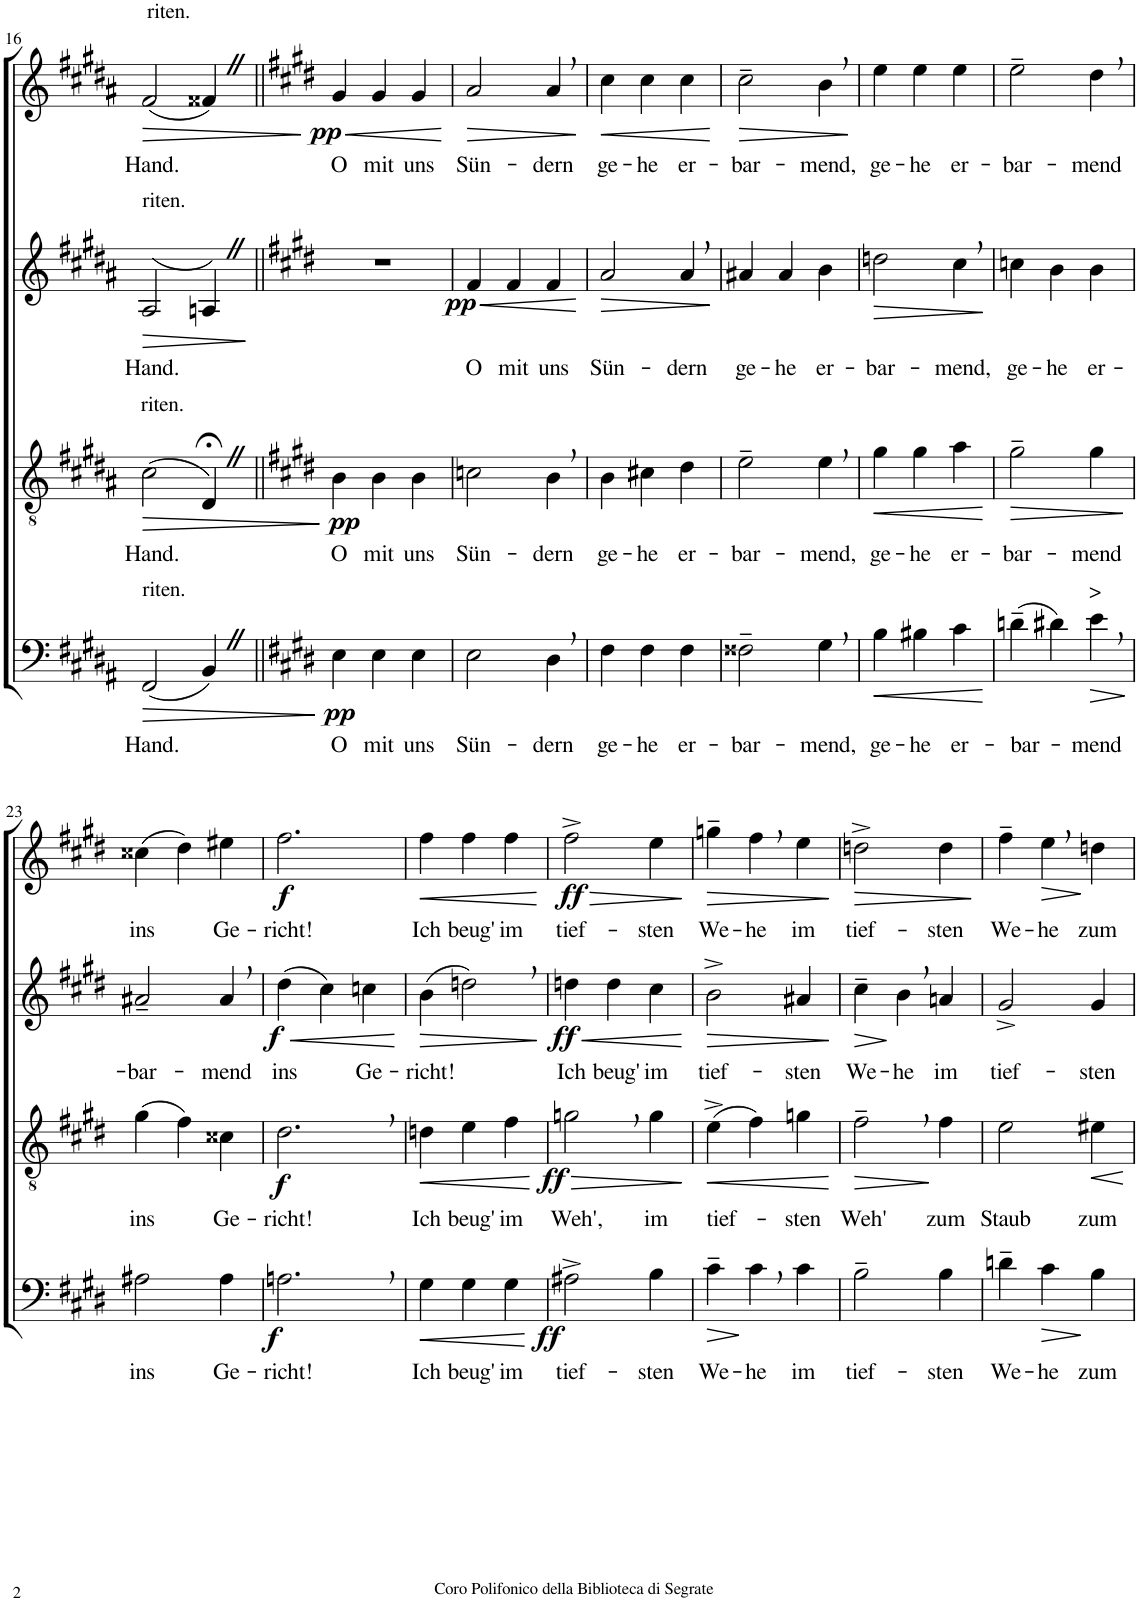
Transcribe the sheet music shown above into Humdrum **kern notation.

**kern	**text	**dynam	**kern	**text	**dynam	**kern	**text	**dynam	**kern	**text	**dynam
*part4	*part4	*part4	*part3	*part3	*part3	*part2	*part2	*part2	*part1	*part1	*part1
*staff4	*staff4	*staff4	*staff3	*staff3	*staff3	*staff2	*staff2	*staff2	*staff1	*staff1	*staff1
*I"Bassi	*	*	*I"Tenori	*	*	*I"Contralti	*	*	*I"Soprani	*	*
!!LO:PB:g=z
*clefF4	*	*	*clefGv2	*	*	*clefG2	*	*	*clefG2	*	*
*k[f#c#g#d#a#]	*	*	*k[f#c#g#d#a#]	*	*	*k[f#c#g#d#a#]	*	*	*k[f#c#g#d#a#]	*	*
*B:	*	*	*B:	*	*	*B:	*	*	*B:	*	*
*M3/4	*	*	*M3/4	*	*	*M3/4	*	*	*M3/4	*	*
=16	=16	=16	=16	=16	=16	=16	=16	=16	=16	=16	=16
!	!	!	!	!	!	!	!	!	!LO:TX:a:t=riten.	!	!
!	!	!	!	!	!	!LO:TX:a:t=riten.	!	!	!	!	!
!	!	!	!LO:TX:a:t=riten.	!	!	!	!	!	!	!	!
!LO:TX:a:t=riten.	!	!	!	!	!	!	!	!	!	!	!
!	!LO:LY:b	!LO:HP:b	!	!LO:LY:b	!LO:HP:b	!	!LO:LY:b	!LO:HP:b	!	!LO:LY:b	!LO:HP:b
(2FF#/	Hand.	>	(2c#\	Hand.	>	(2A#/	Hand.	>	(2f#/	Hand.	>
4BBZ/)	.	.	4D#;<Z/)	.	.	4AnZ/)	.	.	4f##XZ/)	.	.
.	.	]	.	.	]	.	.	]	.	.	]
=17||	=17||	=17||	=17||	=17||	=17||	=17||	=17||	=17||	=17||	=17||	=17||
*k[f#c#g#d#]	*	*	*k[f#c#g#d#]	*	*	*k[f#c#g#d#]	*	*	*k[f#c#g#d#]	*	*
*E:	*	*	*E:	*	*	*E:	*	*	*E:	*	*
!	!LO:LY:b	!LO:DY:b	!	!LO:LY:b	!LO:DY:b	!	!	!	!	!LO:LY:b	!LO:HP:b
!	!	!	!	!	!	!	!	!	!	!	!LO:DY:n=1:b
4E\	O	pp	4B\	O	pp	2.r	.	.	4g#/	O	< pp
!	!LO:LY:b	!	!	!LO:LY:b	!	!	!	!	!	!LO:LY:b	!
4E\	mit	.	4B\	mit	.	.	.	.	4g#/	mit	.
!	!LO:LY:b	!	!	!LO:LY:b	!	!	!	!	!	!LO:LY:b	!
4E\	uns	.	4B\	uns	.	.	.	.	4g#/	uns	.
.	.	.	.	.	.	.	.	.	.	.	[
=18	=18	=18	=18	=18	=18	=18	=18	=18	=18	=18	=18
!	!LO:LY:b	!	!	!LO:LY:b	!	!	!LO:LY:b	!LO:HP:b	!	!LO:LY:b	!LO:HP:b
!	!	!	!	!	!	!	!	!LO:DY:n=1:b	!	!	!
2E\	Sün-	.	2cn\	Sün-	.	4f#/	O	< pp	2a/	Sün-	>
!	!	!	!	!	!	!	!LO:LY:b	!	!	!	!
.	.	.	.	.	.	4f#/	mit	.	.	.	.
!	!LO:LY:b	!	!	!LO:LY:b	!	!	!LO:LY:b	!	!	!LO:LY:b	!
4D#,\	-dern	.	4B,\	-dern	.	4f#/	uns	.	4a,/	-dern	.
.	.	.	.	.	.	.	.	[	.	.	]
=19	=19	=19	=19	=19	=19	=19	=19	=19	=19	=19	=19
!	!LO:LY:b	!	!	!LO:LY:b	!	!	!LO:LY:b	!LO:HP:b	!	!LO:LY:b	!LO:HP:b
4F#\	ge-	.	4B\	ge-	.	2a/	Sün-	>	4cc#\	ge-	<
!	!LO:LY:b	!	!	!LO:LY:b	!	!	!	!	!	!LO:LY:b	!
4F#\	-he	.	4c#X\	-he	.	.	.	.	4cc#\	-he	.
!	!LO:LY:b	!	!	!LO:LY:b	!	!	!LO:LY:b	!	!	!LO:LY:b	!
4F#\	er-	.	4d#\	er-	.	4a,/	-dern	.	4cc#\	er-	.
.	.	.	.	.	.	.	.	]	.	.	[
=20	=20	=20	=20	=20	=20	=20	=20	=20	=20	=20	=20
!	!LO:LY:b	!	!	!LO:LY:b	!	!	!LO:LY:b	!	!	!LO:LY:b	!LO:HP:b
2F##X~\	-bar-	.	2e~\	-bar-	.	4a#X/	ge-	.	2cc#~\	-bar-	>
!	!	!	!	!	!	!	!LO:LY:b	!	!	!	!
.	.	.	.	.	.	4a#/	-he	.	.	.	.
!	!LO:LY:b	!	!	!LO:LY:b	!	!	!LO:LY:b	!	!	!LO:LY:b	!
4G#,\	-mend,	.	4e,\	-mend,	.	4b\	er-	.	4b,\	-mend,	.
.	.	.	.	.	.	.	.	.	.	.	]
=21	=21	=21	=21	=21	=21	=21	=21	=21	=21	=21	=21
!	!LO:LY:b	!LO:HP:b	!	!LO:LY:b	!LO:HP:b	!	!LO:LY:b	!LO:HP:b	!	!LO:LY:b	!
4B\	ge-	<	4g#\	ge-	<	2ddn\	-bar-	>	4ee\	ge-	.
!	!LO:LY:b	!	!	!LO:LY:b	!	!	!	!	!	!LO:LY:b	!
4B#X\	-he	.	4g#\	-he	.	.	.	.	4ee\	-he	.
!	!LO:LY:b	!	!	!LO:LY:b	!	!	!LO:LY:b	!	!	!LO:LY:b	!
4c#\	er-	.	4a\	er-	.	4cc#,\	-mend,	.	4ee\	er-	.
.	.	[	.	.	[	.	.	]	.	.	.
=22	=22	=22	=22	=22	=22	=22	=22	=22	=22	=22	=22
!	!LO:LY:b	!	!	!LO:LY:b	!LO:HP:b	!	!LO:LY:b	!	!	!LO:LY:b	!
(4dn~\	-bar-	.	2g#~\	-bar-	>	4ccn\	ge-	.	2ee~\	-bar-	.
!	!	!	!	!	!	!	!LO:LY:b	!	!	!	!
4d#X\)	.	.	.	.	.	4b\	-he	.	.	.	.
!LO:TX:a:t=>	!	!	!	!	!	!	!	!	!	!	!
!	!LO:LY:b	!LO:HP:b	!	!LO:LY:b	!	!	!LO:LY:b	!	!	!LO:LY:b	!
4e,\	-mend	>	4g#\	-mend	.	4b\	er-	.	4dd#,\	-mend	.
.	.	]	.	.	]	.	.	.	.	.	.
!!LO:LB:g=z
=23	=23	=23	=23	=23	=23	=23	=23	=23	=23	=23	=23
!	!LO:LY:b	!	!	!LO:LY:b	!	!	!LO:LY:b	!	!	!LO:LY:b	!
2A#X\	ins	.	(4g#\	ins	.	2a#X~/	-bar-	.	(4cc##X\	ins	.
.	.	.	4f#\)	.	.	.	.	.	4dd#\)	.	.
!	!LO:LY:b	!	!	!LO:LY:b	!	!	!LO:LY:b	!	!	!LO:LY:b	!
4A#\	Ge-	.	4c##X\	Ge-	.	4a#,/	-mend	.	4ee#X\	Ge-	.
=24	=24	=24	=24	=24	=24	=24	=24	=24	=24	=24	=24
!	!LO:LY:b	!LO:DY:b	!	!LO:LY:b	!LO:DY:b	!	!LO:LY:b	!LO:HP:b	!	!LO:LY:b	!
!	!	!	!	!	!	!	!	!LO:DY:n=1:b	!	!	!LO:DY:b
2.An,\	-richt!	f	2.d#,\	-richt!	f	(4dd#\	ins	< f	2.ff#\	-richt!	f
.	.	.	.	.	.	4cc#\)	.	.	.	.	.
!	!	!	!	!	!	!	!LO:LY:b	!	!	!	!
.	.	.	.	.	.	4ccn\	Ge-	.	.	.	.
.	.	.	.	.	.	.	.	[	.	.	.
=25	=25	=25	=25	=25	=25	=25	=25	=25	=25	=25	=25
!	!LO:LY:b	!LO:HP:b	!	!LO:LY:b	!LO:HP:b	!	!LO:LY:b	!LO:HP:b	!	!LO:LY:b	!LO:HP:b
4G#\	Ich	<	4dn\	Ich	<	(4b\	-richt!	>	4ff#\	Ich	<
!	!LO:LY:b	!	!	!LO:LY:b	!	!	!	!	!	!LO:LY:b	!
4G#\	beug'	.	4e\	beug'	.	2ddn,\)	.	.	4ff#\	beug'	.
!	!LO:LY:b	!	!	!LO:LY:b	!	!	!	!	!	!LO:LY:b	!
4G#\	im	.	4f#\	im	.	.	.	.	4ff#\	im	.
.	.	[	.	.	[	.	.	]	.	.	[
=26	=26	=26	=26	=26	=26	=26	=26	=26	=26	=26	=26
!	!LO:LY:b	!LO:DY:b	!	!LO:LY:b	!LO:HP:b	!	!LO:LY:b	!LO:HP:b	!	!LO:LY:b	!LO:HP:b
!	!	!	!	!	!LO:DY:n=1:b	!	!	!LO:DY:n=1:b	!	!	!LO:DY:n=1:b
2A#X^\	tief-	ff	2gn,\	Weh',	> ff	4ddn\	Ich	< ff	2ff#^\	tief-	> ff
!	!	!	!	!	!	!	!LO:LY:b	!	!	!	!
.	.	.	.	.	.	4dd\	beug'	.	.	.	.
!	!LO:LY:b	!	!	!LO:LY:b	!	!	!LO:LY:b	!	!	!LO:LY:b	!
4B\	-sten	.	4g\	im	.	4cc#\	im	.	4ee\	-sten	.
.	.	.	.	.	]	.	.	[	.	.	]
=27	=27	=27	=27	=27	=27	=27	=27	=27	=27	=27	=27
!	!LO:LY:b	!LO:HP:b	!	!LO:LY:b	!LO:HP:b	!	!LO:LY:b	!LO:HP:b	!	!LO:LY:b	!LO:HP:b
4c#~\	We-	>	(4e^\	tief-	<	2b^\	tief-	>	4ggn~\	We-	>
!	!LO:LY:b	!	!	!	!	!	!	!	!	!LO:LY:b	!
4c#,\	-he	]	4f#\)	.	.	.	.	.	4ff#,\	-he	.
!	!LO:LY:b	!	!	!LO:LY:b	!	!	!LO:LY:b	!	!	!LO:LY:b	!
4c#\	im	.	4gn\	-sten	.	4a#X/	-sten	.	4ee\	im	.
.	.	.	.	.	[	.	.	]	.	.	]
=28	=28	=28	=28	=28	=28	=28	=28	=28	=28	=28	=28
!	!LO:LY:b	!	!	!LO:LY:b	!LO:HP:b	!	!LO:LY:b	!LO:HP:b	!	!LO:LY:b	!LO:HP:b
2B~\	tief-	.	2f#~,\	Weh'	>	4cc#~\	We-	>	2ddn^\	tief-	>
!	!	!	!	!	!	!	!LO:LY:b	!	!	!	!
.	.	.	.	.	.	4b,\	-he	]	.	.	.
!	!LO:LY:b	!	!	!LO:LY:b	!	!	!LO:LY:b	!	!	!LO:LY:b	!
4B\	-sten	.	4f#\	zum	]	4an/	im	.	4dd\	-sten	.
.	.	.	.	.	.	.	.	.	.	.	]
=29	=29	=29	=29	=29	=29	=29	=29	=29	=29	=29	=29
!	!LO:LY:b	!	!	!LO:LY:b	!	!	!LO:LY:b	!	!	!LO:LY:b	!
4dn~\	We-	.	2e\	Staub	.	2g#^/	tief-	.	4ff#~\	We-	.
!	!LO:LY:b	!LO:HP:b	!	!	!	!	!	!	!	!LO:LY:b	!LO:HP:b
4c#\	-he	>	.	.	.	.	.	.	4ee,\	-he	>
!	!LO:LY:b	!	!	!LO:LY:b	!LO:HP:b	!	!LO:LY:b	!	!	!LO:LY:b	!
4B\	zum	]	4e#X\	zum	<	4g#/	-sten	.	4ddn\	zum	]
.	.	.	.	.	[	.	.	.	.	.	.
=	=	=	=	=	=	=	=	=	=	=	=
*-	*-	*-	*-	*-	*-	*-	*-	*-	*-	*-	*-
